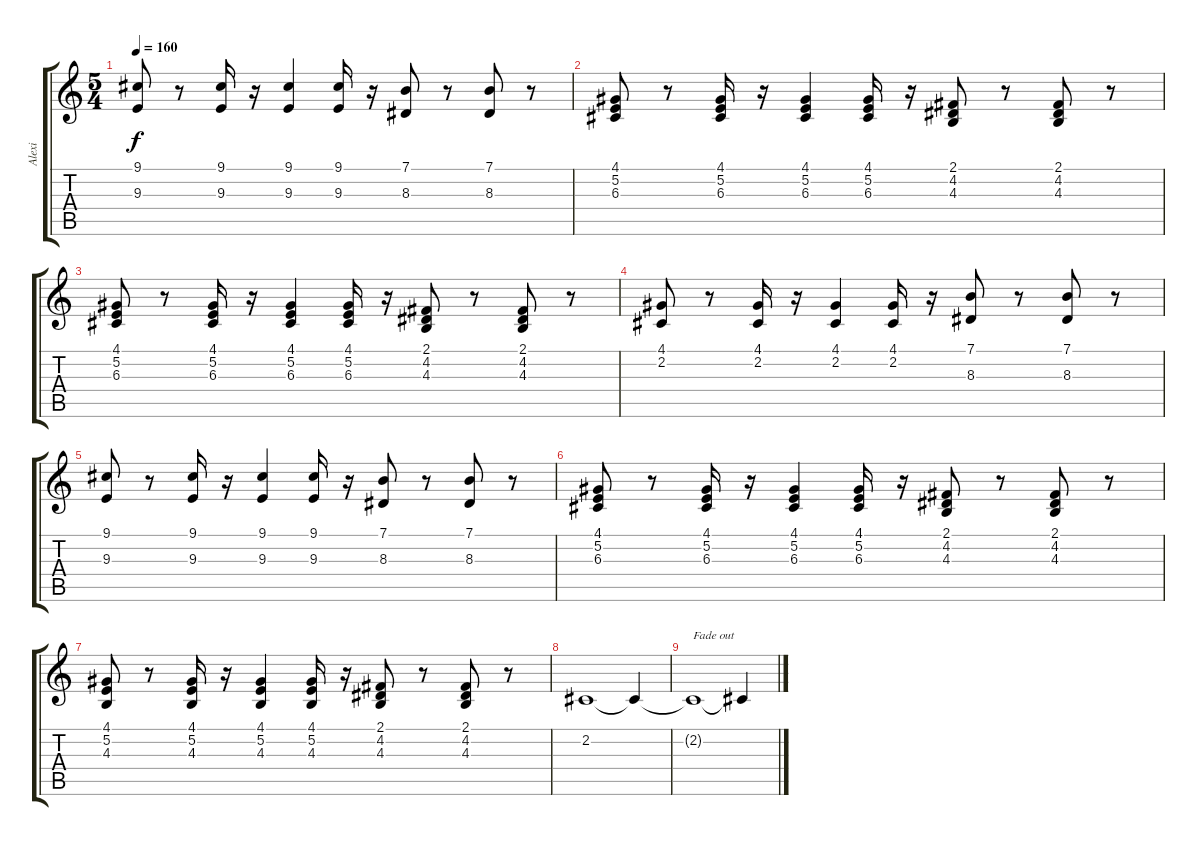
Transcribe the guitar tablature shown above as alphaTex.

\track ("Alexi" "Alexi") {instrument stringensemble1}
\staff {score tabs}
\tuning (E4 B3 G3 D3 A2 E2) {hide}
\ts (5 4)
\tempo 160
\clef g2
\ks aminor
(9.1 9.3).8{dy f} r.8 (9.1 9.3).16 r.16 (9.1 9.3).4 (9.1 9.3).16 r.16 (7.1 8.3).8 r.8 (7.1 8.3).8 r.8 |
(4.1 5.2 6.3).8 r.8 (4.1 5.2 6.3).16 r.16 (4.1 5.2 6.3).4 (4.1 5.2 6.3).16 r.16 (2.1 4.2 4.3).8 r.8 (2.1 4.2 4.3).8 r.8 |
(4.1 5.2 6.3).8 r.8 (4.1 5.2 6.3).16 r.16 (4.1 5.2 6.3).4 (4.1 5.2 6.3).16 r.16 (2.1 4.2 4.3).8 r.8 (2.1 4.2 4.3).8 r.8 |
(4.1 2.2).8 r.8 (4.1 2.2).16 r.16 (4.1 2.2).4 (4.1 2.2).16 r.16 (7.1 8.3).8 r.8 (7.1 8.3).8 r.8 |
(9.1 9.3).8 r.8 (9.1 9.3).16 r.16 (9.1 9.3).4 (9.1 9.3).16 r.16 (7.1 8.3).8 r.8 (7.1 8.3).8 r.8 |
(4.1 5.2 6.3).8 r.8 (4.1 5.2 6.3).16 r.16 (4.1 5.2 6.3).4 (4.1 5.2 6.3).16 r.16 (2.1 4.2 4.3).8 r.8 (2.1 4.2 4.3).8 r.8 |
(4.1 5.2 4.3).8 r.8 (4.1 5.2 4.3).16 r.16 (4.1 5.2 4.3).4 (4.1 5.2 4.3).16 r.16 (2.1 4.2 4.3).8 r.8 (2.1 4.2 4.3).8 r.8 |
2.2.1 2.2{t}.4 |
2.2{t}.1{txt "Fade out"} 2.2{t}.4
